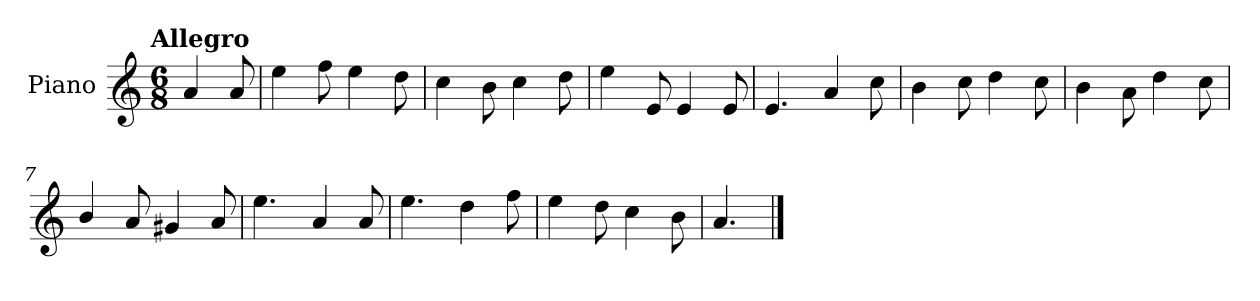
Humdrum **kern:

**kern
*part1
*staff1
*I"Piano
*I'Pno.
*clefG2
*k[]
!!LO:TX:omd:t=Allegro
*M6/8
*MM144
=
4a/
8a/
=1
4ee\
8ff\
4ee\
8dd\
=2
4cc\
8b\
4cc\
8dd\
=3
4ee\
8e/
4e/
8e/
=4
4.e/
4a/
8cc\
=5
4b\
8cc\
4dd\
8cc\
!!LO:LB:g=z
=6
4b\
8a\
4dd\
8cc\
=7
4b/
8a/
4g#X/
8a/
=8
4.ee\
4a/
8a/
=9
4.ee\
4dd\
8ff\
=10
4ee\
8dd\
4cc\
8b\
=11
4.a/
==
*-
